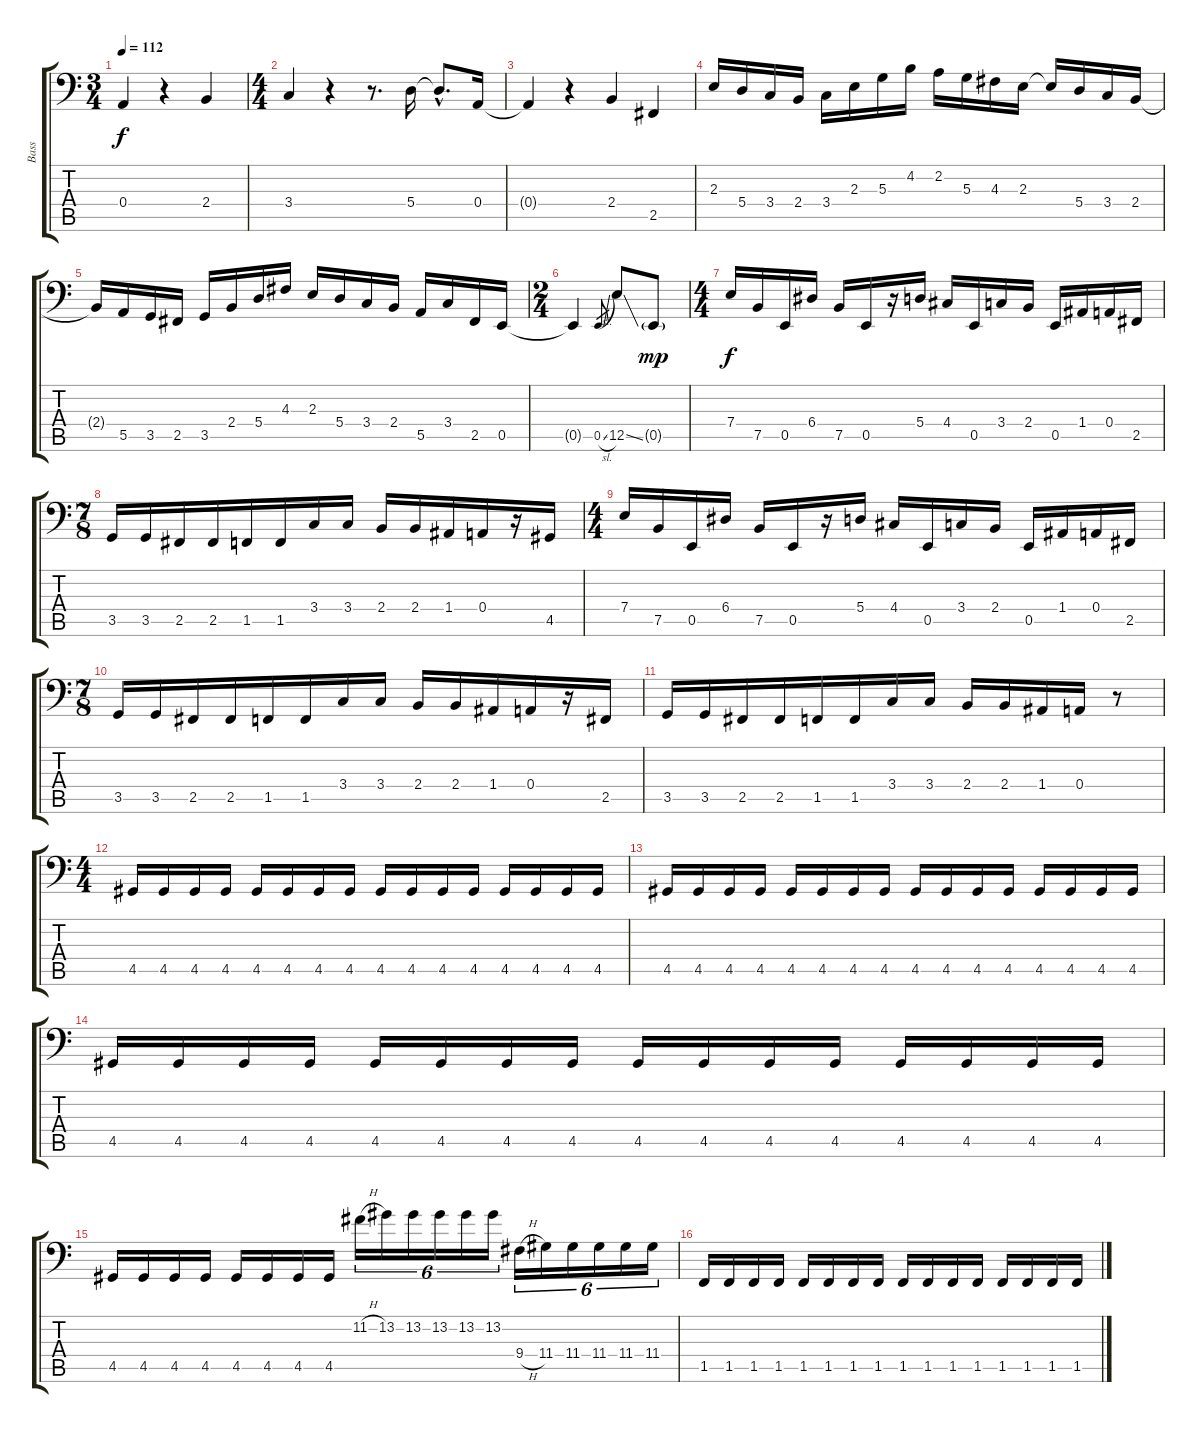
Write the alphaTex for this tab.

\track ("Bass" "Bass") {instrument electricbassfinger}
\staff {score tabs}
\tuning (C3 G2 D2 A1 E1 B0) {hide}
\ts (3 4)
\tempo 112
\clef f4
\ks c
0.4{t}.4{dy f} r.4 2.4.4 |
\ts (4 4)
3.4.4 r.4 r.8{d} 5.4.16 5.4{hac t}.8{d} 0.4.16 |
0.4{t}.4 r.4 2.4.4 2.5.4 |
2.3.16 5.4.16 3.4.16 2.4.16 3.4.16 2.3.16 5.3.16 4.2.16 2.2.16 5.3.16 4.3.16 2.3.16 2.3{t}.16 5.4.16 3.4.16 2.4.16 |
2.4{t}.16 5.5.16 3.5.16 2.5.16 3.5.16 2.4.16 5.4.16 4.3.16 2.3.16 5.4.16 3.4.16 2.4.16 5.5.16 3.4.16 2.5.16 0.5.16 |
\ts (2 4)
0.5{t}.4 0.5{sl}.8{gr} 12.5{ss}.8 0.5{g}.8{dy mp} |
\ts (4 4)
7.4.16{dy f} 7.5.16 0.5.16 6.4.16 7.5.16 0.5.16 r.16 5.4.16 4.4.16 0.5.16 3.4.16 2.4.16 0.5.16 1.4.16 0.4.16 2.5.16 |
\ts (7 8)
3.5.16 3.5.16 2.5.16 2.5.16 1.5.16 1.5.16 3.4.16 3.4.16 2.4.16 2.4.16 1.4.16 0.4.16 r.16 4.5.16 |
\ts (4 4)
7.4.16 7.5.16 0.5.16 6.4.16 7.5.16 0.5.16 r.16 5.4.16 4.4.16 0.5.16 3.4.16 2.4.16 0.5.16 1.4.16 0.4.16 2.5.16 |
\ts (7 8)
3.5.16 3.5.16 2.5.16 2.5.16 1.5.16 1.5.16 3.4.16 3.4.16 2.4.16 2.4.16 1.4.16 0.4.16 r.16 2.5.16 |
3.5.16 3.5.16 2.5.16 2.5.16 1.5.16 1.5.16 3.4.16 3.4.16 2.4.16 2.4.16 1.4.16 0.4.16 r.8 |
\ts (4 4)
4.5.16 4.5.16 4.5.16 4.5.16 4.5.16 4.5.16 4.5.16 4.5.16 4.5.16 4.5.16 4.5.16 4.5.16 4.5.16 4.5.16 4.5.16 4.5.16 |
4.5.16 4.5.16 4.5.16 4.5.16 4.5.16 4.5.16 4.5.16 4.5.16 4.5.16 4.5.16 4.5.16 4.5.16 4.5.16 4.5.16 4.5.16 4.5.16 |
4.5.16 4.5.16 4.5.16 4.5.16 4.5.16 4.5.16 4.5.16 4.5.16 4.5.16 4.5.16 4.5.16 4.5.16 4.5.16 4.5.16 4.5.16 4.5.16 |
4.5.16 4.5.16 4.5.16 4.5.16 4.5.16 4.5.16 4.5.16 4.5.16 11.2{h}.16{tu (6 4)} 13.2.16{tu (6 4)} 13.2.16{tu (6 4)} 13.2.16{tu (6 4)} 13.2.16{tu (6 4)} 13.2.16{tu (6 4)} 9.4{h}.16{tu (6 4)} 11.4.16{tu (6 4)} 11.4.16{tu (6 4)} 11.4.16{tu (6 4)} 11.4.16{tu (6 4)} 11.4.16{tu (6 4)} |
1.5.16 1.5.16 1.5.16 1.5.16 1.5.16 1.5.16 1.5.16 1.5.16 1.5.16 1.5.16 1.5.16 1.5.16 1.5.16 1.5.16 1.5.16 1.5.16
